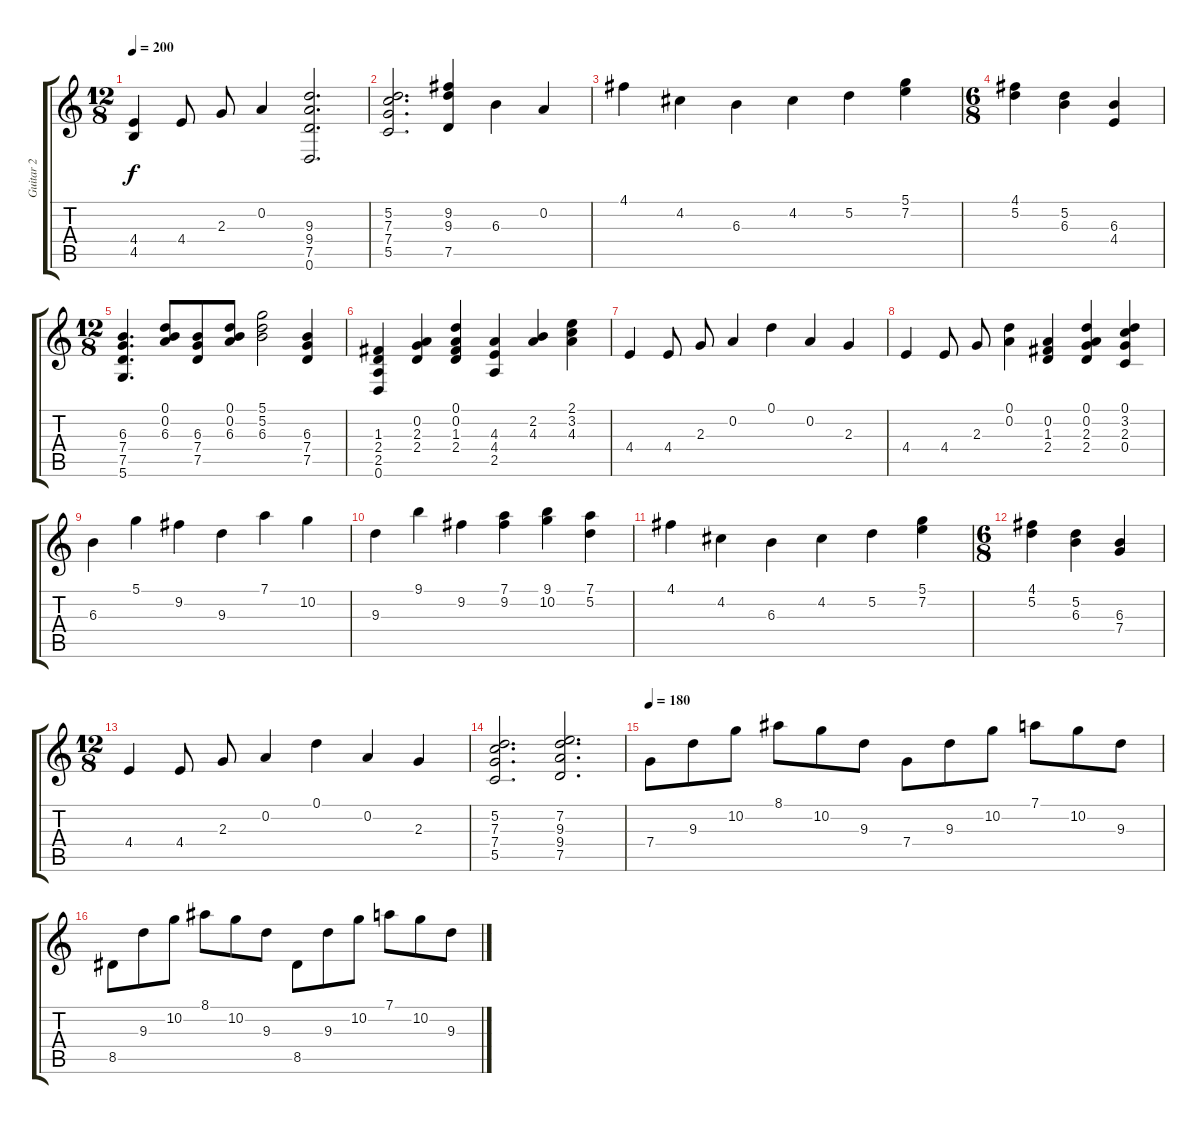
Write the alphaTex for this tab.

\track ("Guitar 2" "Guitar 2") {instrument distortionguitar}
\staff {score tabs}
\tuning (D4 A3 F3 C3 G2 D2) {hide}
\ts (12 8)
\tempo 200
\clef g2
\ks c
(4.4 4.5).4{dy f} 4.4.8 2.3.8 0.2.4 (9.3 9.4 7.5 0.6).2{d} |
(5.2 7.3 7.4 5.5).2{d} (9.2 9.3 7.5).4 6.3.4 0.2.4 |
4.1.4 4.2.4 6.3.4 4.2.4 5.2.4 (5.1 7.2).4 |
\ts (6 8)
(4.1 5.2).4 (5.2 6.3).4 (6.3 4.4).4 |
\ts (12 8)
(6.3 7.4 7.5 5.6).4{d} (0.1 0.2 6.3).8 (6.3 7.4 7.5).8 (0.1 0.2 6.3).8 (5.1 5.2 6.3).2 (6.3 7.4 7.5).4 |
(1.3 2.4 2.5 0.6).4 (0.2 2.3 2.4).4 (0.1 0.2 1.3 2.4).4 (4.3 4.4 2.5).4 (2.2 4.3).4 (2.1 3.2 4.3).4 |
4.4.4 4.4.8 2.3.8 0.2.4 0.1.4 0.2.4 2.3.4 |
4.4.4 4.4.8 2.3.8 (0.1 0.2).4 (0.2 1.3 2.4).4 (0.1 0.2 2.3 2.4).4 (0.1 3.2 2.3 0.4).4 |
6.3.4 5.1.4 9.2.4 9.3.4 7.1.4 10.2.4 |
9.3.4 9.1.4 9.2.4 (7.1 9.2).4 (9.1 10.2).4 (7.1 5.2).4 |
4.1.4 4.2.4 6.3.4 4.2.4 5.2.4 (5.1 7.2).4 |
\ts (6 8)
(4.1 5.2).4 (5.2 6.3).4 (6.3 7.4).4 |
\ts (12 8)
4.4.4 4.4.8 2.3.8 0.2.4 0.1.4 0.2.4 2.3.4 |
(5.2 7.3 7.4 5.5).2{d} (7.2 9.3 9.4 7.5).2{d} |
\tempo 180
7.4.8{instrument acousticguitarsteel} 9.3.8 10.2.8 8.1.8 10.2.8 9.3.8 7.4.8 9.3.8 10.2.8 7.1.8 10.2.8 9.3.8 |
8.5.8 9.3.8 10.2.8 8.1.8 10.2.8 9.3.8 8.5.8 9.3.8 10.2.8 7.1.8 10.2.8 9.3.8
